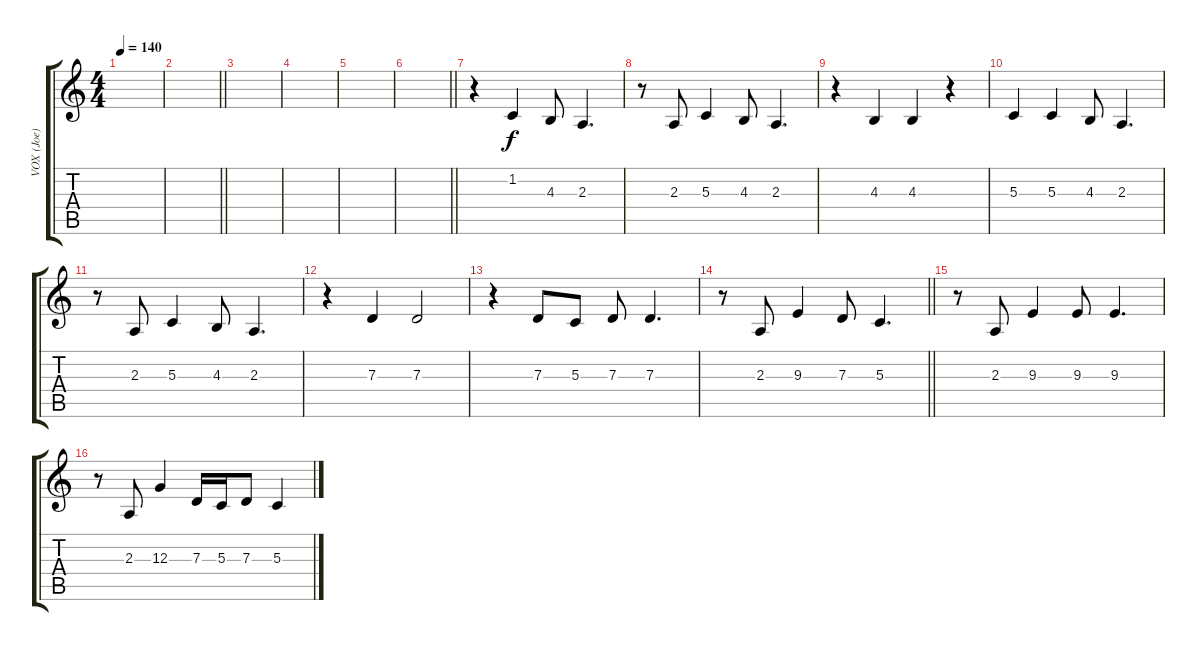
\track ("VOX (Joe)" "VOX (Joe)") {instrument lead1square}
\staff {score tabs}
\tuning (E4 B3 G3 D3 A2 E2) {hide}
\ts (4 4)
\tempo 140
\clef g2
\ks aminor
|
\barLineRight lightlight
|
|
|
|
\barLineRight lightlight
|
r.4 1.2.4 4.3.8 2.3.4{d} |
r.8 2.3.8 5.3.4 4.3.8 2.3.4{d} |
r.4 4.3.4 4.3.4 r.4 |
5.3.4 5.3.4 4.3.8 2.3.4{d} |
r.8 2.3.8 5.3.4 4.3.8 2.3.4{d} |
r.4 7.3.4 7.3.2 |
r.4 7.3.8 5.3.8 7.3.8 7.3.4{d} |
\barLineRight lightlight
r.8 2.3.8 9.3.4 7.3.8 5.3.4{d} |
r.8 2.3.8 9.3.4 9.3.8 9.3.4{d} |
r.8 2.3.8 12.3.4 7.3.16 5.3.16 7.3.8 5.3.4
